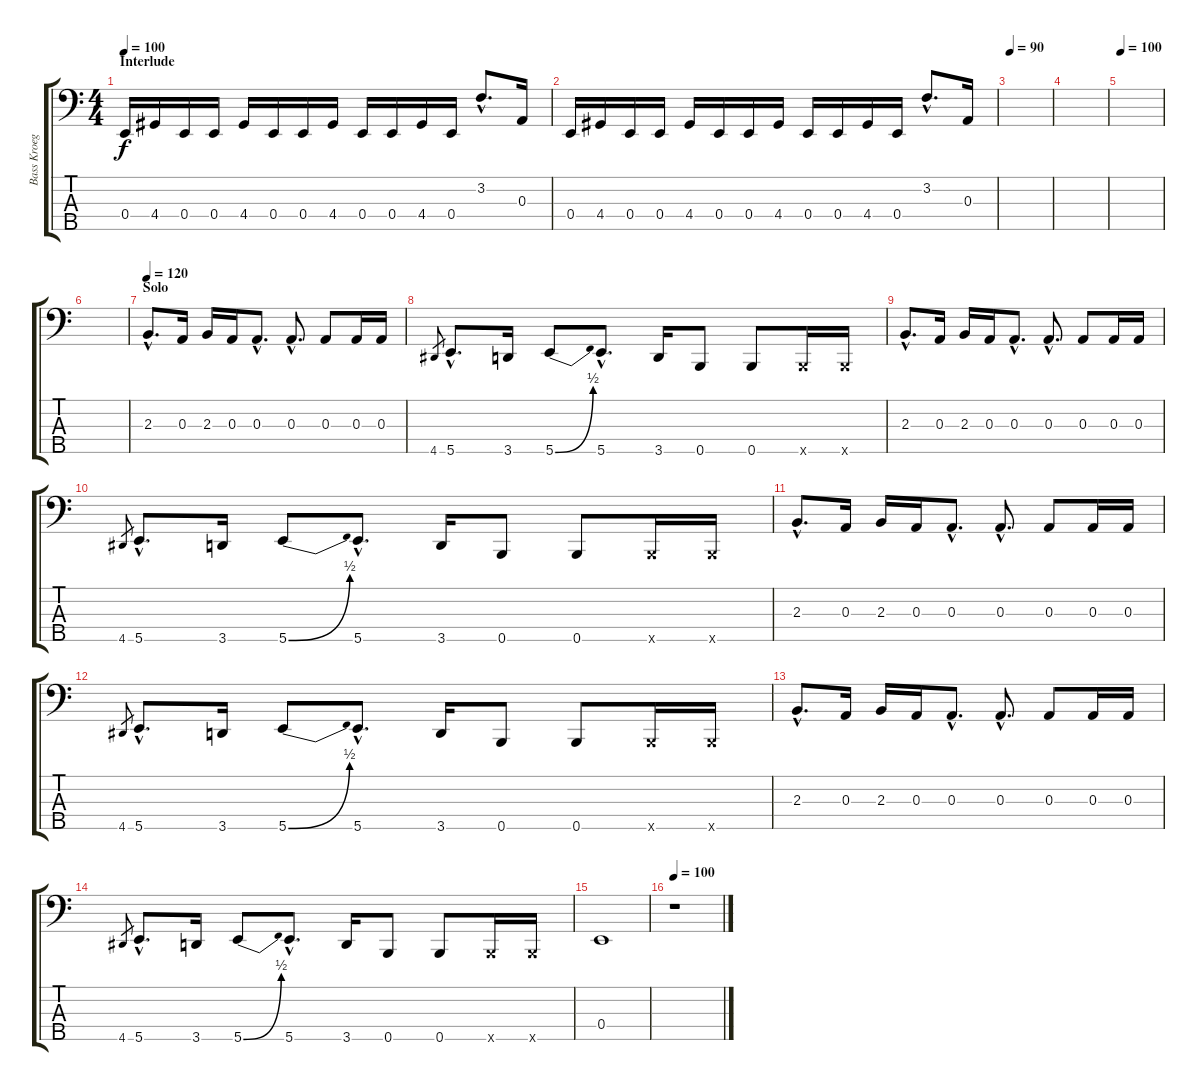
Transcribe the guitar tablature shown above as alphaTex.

\track ("Bass Kroeger" "Bass Kroeg") {instrument electricbassfinger}
\staff {score tabs}
\tuning (G2 D2 A1 E1 B0) {hide}
\ts (4 4)
\section ("" "Interlude")
\tempo 100
\clef f4
\ks c
0.4.16{dy f} 4.4.16 0.4.16 0.4.16 4.4.16 0.4.16 0.4.16 4.4.16 0.4.16 0.4.16 4.4.16 0.4.16 3.2{hac}.8{d} 0.3.16 |
0.4.16 4.4.16 0.4.16 0.4.16 4.4.16 0.4.16 0.4.16 4.4.16 0.4.16 0.4.16 4.4.16 0.4.16 3.2{hac}.8{d} 0.3.16 |
\tempo 90
|
|
\tempo 100
|
|
\section ("" "Solo")
\tempo 120
2.3{hac}.8{d} 0.3.16 2.3.16 0.3.16 0.3{hac}.8{d} 0.3{hac}.8{d} 0.3.8 0.3.16 0.3.16 |
4.5.8{gr} 5.5{hac}.8{d} 3.5.16 5.5{be (bend 0 0 60 2)}.8 5.5{hac}.8{d} 3.5.16 0.5.8 0.5.8 0.5{x}.16 0.5{x}.16 |
2.3{hac}.8{d} 0.3.16 2.3.16 0.3.16 0.3{hac}.8{d} 0.3{hac}.8{d} 0.3.8 0.3.16 0.3.16 |
4.5.8{gr} 5.5{hac}.8{d} 3.5.16 5.5{be (bend 0 0 60 2)}.8 5.5{hac}.8{d} 3.5.16 0.5.8 0.5.8 0.5{x}.16 0.5{x}.16 |
2.3{hac}.8{d} 0.3.16 2.3.16 0.3.16 0.3{hac}.8{d} 0.3{hac}.8{d} 0.3.8 0.3.16 0.3.16 |
4.5.8{gr} 5.5{hac}.8{d} 3.5.16 5.5{be (bend 0 0 60 2)}.8 5.5{hac}.8{d} 3.5.16 0.5.8 0.5.8 0.5{x}.16 0.5{x}.16 |
2.3{hac}.8{d} 0.3.16 2.3.16 0.3.16 0.3{hac}.8{d} 0.3{hac}.8{d} 0.3.8 0.3.16 0.3.16 |
4.5.8{gr} 5.5{hac}.8{d} 3.5.16 5.5{be (bend 0 0 60 2)}.8 5.5{hac}.8{d} 3.5.16 0.5.8 0.5.8 0.5{x}.16 0.5{x}.16 |
0.4.1 |
\tempo 100
r.1
